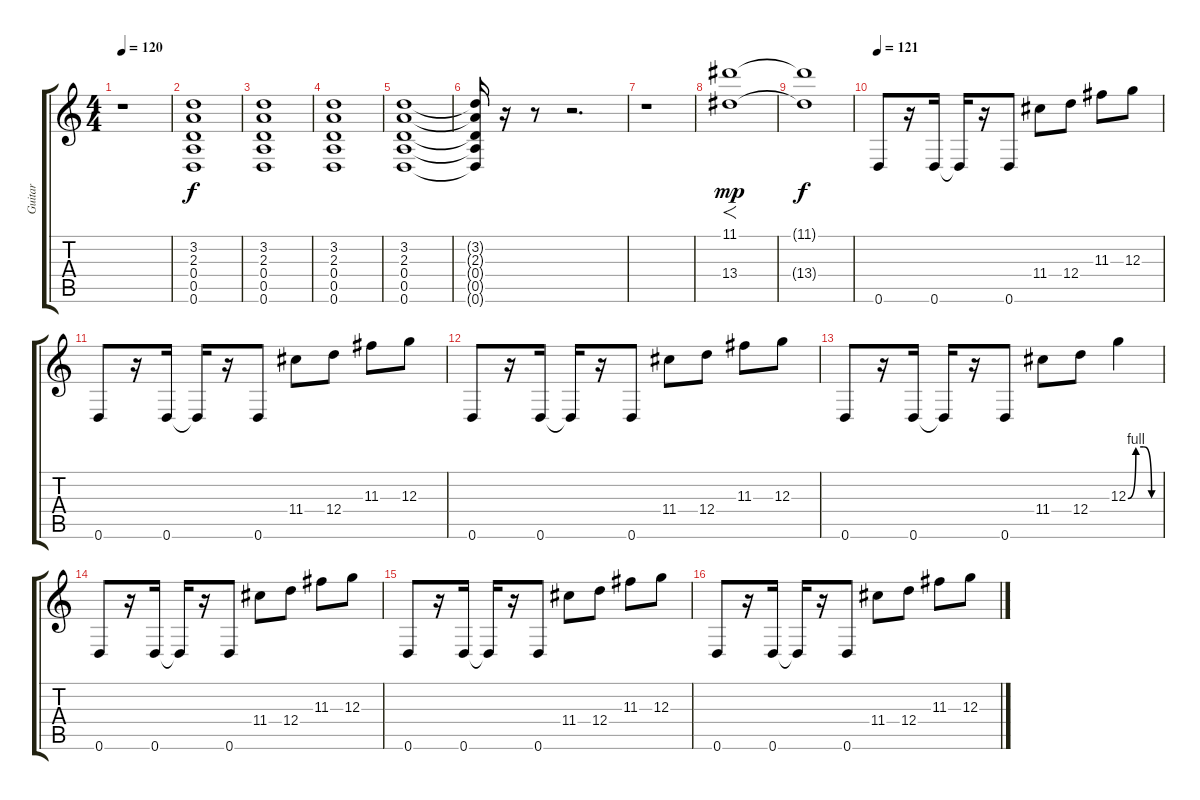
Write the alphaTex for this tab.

\track ("Guitar" "Guitar") {instrument distortionguitar}
\staff {score tabs}
\tuning (E4 B3 G3 D3 A2 D2) {hide}
\ts (4 4)
\tempo 120
\clef g2
\ks c
r.1{dy f instrument distortionguitar} |
(3.2 2.3 0.4 0.5 0.6).1 |
(3.2 2.3 0.4 0.5 0.6).1 |
(3.2 2.3 0.4 0.5 0.6).1 |
(3.2 2.3 0.4 0.5 0.6).1 |
(3.2{t} 2.3{t} 0.4{t} 0.5{t} 0.6{t}).16 r.16 r.8 r.2{d} |
r.1 |
(11.1 13.4).1{f dy mp} |
(11.1{t} 13.4{t}).1{dy f} |
\tempo 121
0.6.8 r.16 0.6.16 0.6{t}.16 r.16 0.6.8 11.4.8 12.4.8 11.3.8 12.3.8 |
0.6.8 r.16 0.6.16 0.6{t}.16 r.16 0.6.8 11.4.8 12.4.8 11.3.8 12.3.8 |
0.6.8 r.16 0.6.16 0.6{t}.16 r.16 0.6.8 11.4.8 12.4.8 11.3.8 12.3.8 |
0.6.8 r.16 0.6.16 0.6{t}.16 r.16 0.6.8 11.4.8 12.4.8 12.3{be (custom 0 0 15 4 30 4 45 0 60 0)}.4 |
0.6.8 r.16 0.6.16 0.6{t}.16 r.16 0.6.8 11.4.8 12.4.8 11.3.8 12.3.8 |
0.6.8 r.16 0.6.16 0.6{t}.16 r.16 0.6.8 11.4.8 12.4.8 11.3.8 12.3.8 |
0.6.8 r.16 0.6.16 0.6{t}.16 r.16 0.6.8 11.4.8 12.4.8 11.3.8 12.3.8
